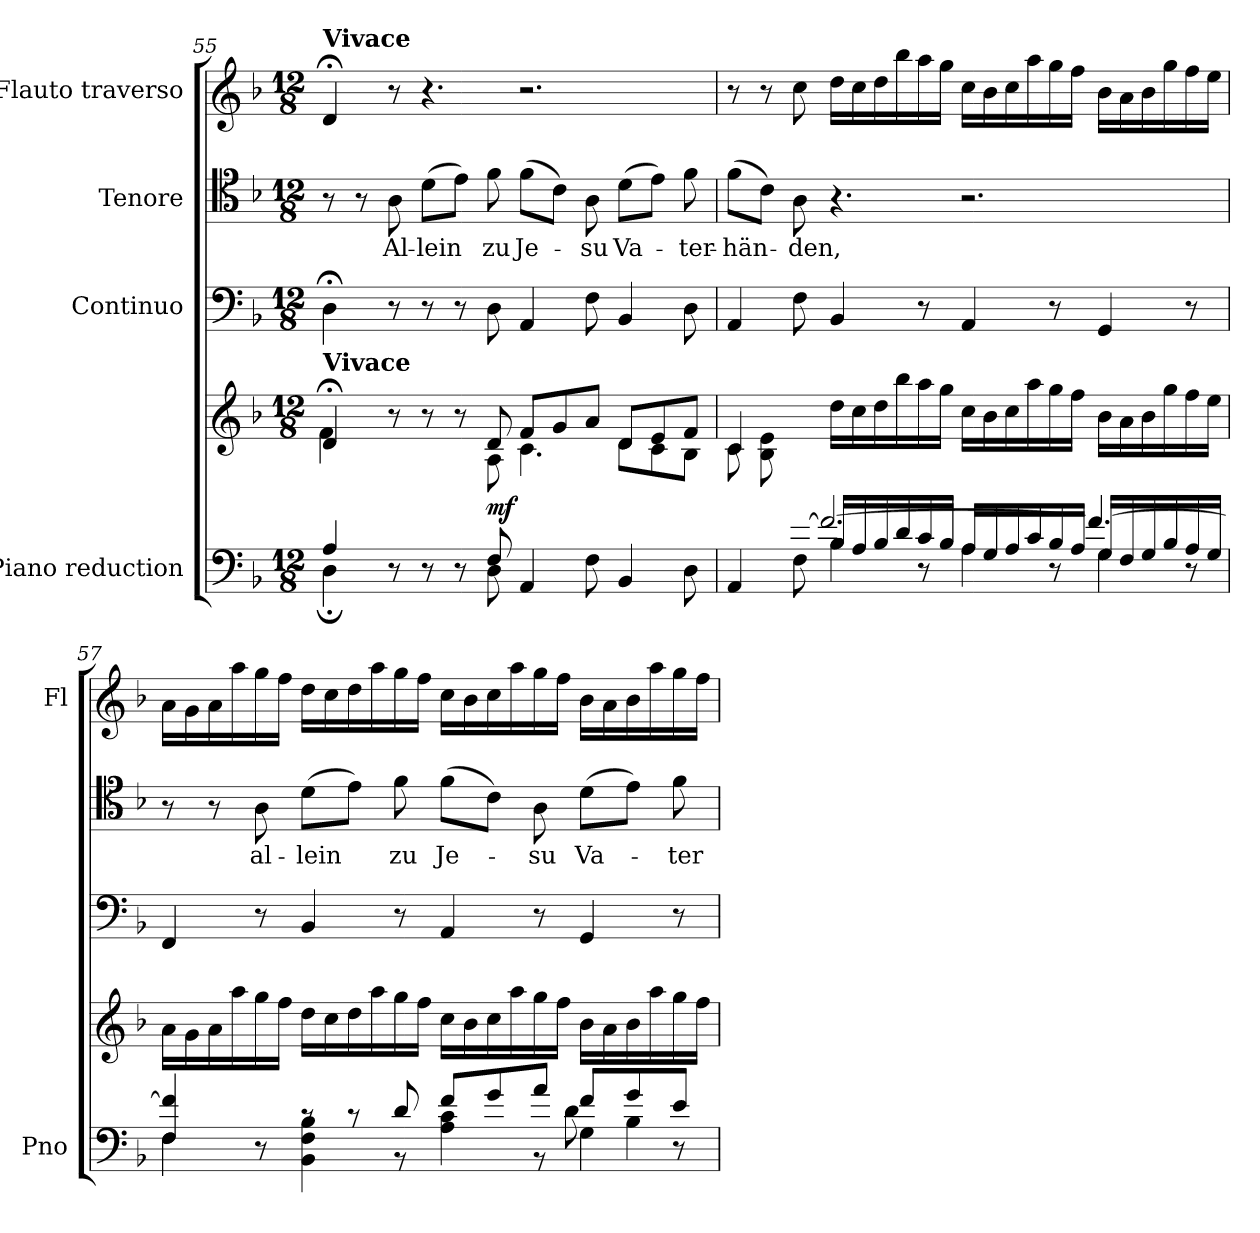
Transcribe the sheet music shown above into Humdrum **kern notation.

**kern	**kern	**dynam	**kern	**kern	**text	**kern
*part4	*part4	*part4	*part3	*part2	*part2	*part1
*staff5	*staff4	*staff4/5	*staff3	*staff2	*staff2	*staff1
*I"Piano reduction	*	*	*I"Continuo	*I"Tenore	*	*I"Flauto traverso
*I'Pno	*	*	*	*	*	*I'Fl
!!LO:LB:g=z
*clefF4	*clefG2	*	*clefF4	*clefC4	*	*clefG2
*k[b-]	*k[b-]	*	*k[b-]	*k[b-]	*	*k[b-]
*M12/8	*M12/8	*	*M12/8	*M12/8	*	*M12/8
=55	=55	=55	=55	=55	=55	=55
*^	*^	*	*	*	*	*
!	!	!	!	!	!	!	!	!LO:TX:a:B:t=Vivace
!	!	!LO:TX:a:B:t=Vivace	!	!	!	!	!	!
4A/	4D;\	4d;</	4f\	.	4D;\	8r	.	4d;</
.	.	.	.	.	.	8r	.	.
!	!	!	!	!	!	!	!LO:LY:b	!
8r	8ryy	8r	8ryy	.	8r	8A\	Al-	8r
!	!	!	!	!	!	!	!LO:LY:b	!
8r	8ryy	8r	8ryy	.	8r	(>8d\L	-lein	4.r
8r	8ryy	8r	8ryy	.	8r	8e\J)	.	.
!	!	!	!	!LO:DY:b	!	!	!LO:LY:b	!
8F/	8D\	8d/	8A\	mf	8D\	8f\	zu	.
!	!	!	!	!	!	!	!LO:LY:b	!
2.ryy	4AA/	8f/L	4.c\	.	4AA/	(>8f\L	Je-	2.r
.	.	8g/	.	.	.	8c\J)	.	.
!	!	!	!	!	!	!	!LO:LY:b	!
.	8F\	8a/J	.	.	8F\	8A\	-su	.
!	!	!	!	!	!	!	!LO:LY:b	!
.	4BB-/	8d/L	8d\L	.	4BB-/	(>8d\L	Va-	.
.	.	8e/	8c\	.	.	8e\J)	.	.
!	!	!	!	!	!	!	!LO:LY:b	!
.	8D\	8f/J	8B-\J	.	8D\	8f\	-ter-	.
=56	=56	=56	=56	=56	=56	=56	=56	=56
*	*^	*	*	*	*	*	*	*
!	!	!	!	!	!	!	!	!LO:LY:b	!
4ryy	4AA/	4.ryy	4c/	8c\L	.	4AA/	(>8f\L	-hän-	8r
.	.	.	.	8B-\ 8e\	.	.	8c\J)	.	8r
!	!	!	!	!	!	!	!	!LO:LY:b	!
8A/ [8f/J	8F\	.	8ryy	1ryy	.	8F\	8A\	-den,	8cc\
16B-/LL	4B-\	2.f/_	16dd\LL	.	.	4BB-/	4.r	.	16dd\LL
16A/	.	.	16cc\	.	.	.	.	.	16cc\
16B-/	.	.	16dd\	.	.	.	.	.	16dd\
16d/	.	.	16bb-\	.	.	.	.	.	16bb-\
16c/	8r	.	16aa\	.	.	8r	.	.	16aa\
16B-/JJ	.	.	16gg\JJ	.	.	.	.	.	16gg\JJ
16A/LL	4A\	.	16cc\LL	.	.	4AA/	2.r	.	16cc\LL
16G/	.	.	16b-\	.	.	.	.	.	16b-\
16A/	.	.	16cc\	.	.	.	.	.	16cc\
16c/	.	.	16aa\	.	.	.	.	.	16aa\
16B-/	8r	.	16gg\	.	.	8r	.	.	16gg\
16A/JJ	.	.	16ff\JJ	.	.	.	.	.	16ff\JJ
16G/LL	4G\	4.f/_	16b-\LL	.	.	4GG/	.	.	16b-\LL
16F/	.	.	16a\	.	.	.	.	.	16a\
16G/	.	.	16b-\	4ryy	.	.	.	.	16b-\
16B-/	.	.	16gg\	.	.	.	.	.	16gg\
16A/	8r	.	16ff\	.	.	8r	.	.	16ff\
16G/JJ	.	.	16ee\JJ	.	.	.	.	.	16ee\JJ
*	*	*	*v	*v	*	*	*	*	*
!!LO:PB:g=z
=57	=57	=57	=57	=57	=57	=57	=57	=57
4F/ 4f/]	4F\	2.ryy	16a\LL	.	4FF/	8r	.	16a\LL
.	.	.	16g\	.	.	.	.	16g\
.	.	.	16a\	.	.	8r	.	16a\
.	.	.	16aa\	.	.	.	.	16aa\
!	!	!	!	!	!	!	!LO:LY:b	!
8r	8ryy	.	16gg\	.	8r	8A\	al-	16gg\
.	.	.	16ff\JJ	.	.	.	.	16ff\JJ
!	!	!	!	!	!	!	!LO:LY:b	!
8rc	4BB-\ 4F\ 4B-\	.	16dd\LL	.	4BB-/	(>8d\L	-lein	16dd\LL
.	.	.	16cc\	.	.	.	.	16cc\
8rc	.	.	16dd\	.	.	8e\J)	.	16dd\
.	.	.	16aa\	.	.	.	.	16aa\
!	!	!	!	!	!	!	!LO:LY:b	!
8d/	8r	.	16gg\	.	8r	8f\	zu	16gg\
.	.	.	16ff\JJ	.	.	.	.	16ff\JJ
!	!	!	!	!	!	!	!LO:LY:b	!
8f/L	4A\ 4c\	4.ryy	16cc\LL	.	4AA/	(>8f\L	Je-	16cc\LL
.	.	.	16b-\	.	.	.	.	16b-\
8g/	.	.	16cc\	.	.	8c\J)	.	16cc\
.	.	.	16aa\	.	.	.	.	16aa\
!	!	!	!	!	!	!	!LO:LY:b	!
8a/J	8r	.	16gg\	.	8r	8A\	-su	16gg\
.	.	.	16ff\JJ	.	.	.	.	16ff\JJ
!	!	!	!	!	!	!	!LO:LY:b	!
8f/L	4G\	8d\	16b-\LL	.	4GG/	(>8d\L	Va-	16b-\LL
.	.	.	16a\	.	.	.	.	16a\
8g/	.	4B-\	16b-\	.	.	8e\J)	.	16b-\
.	.	.	16aa\	.	.	.	.	16aa\
!	!	!	!	!	!	!	!LO:LY:b	!
8e/J	8r	.	16gg\	.	8r	8f\	-ter-	16gg\
.	.	.	16ff\JJ	.	.	.	.	16ff\JJ
*v	*v	*v	*	*	*	*	*	*
=	=	=	=	=	=	=
*-	*-	*-	*-	*-	*-	*-
